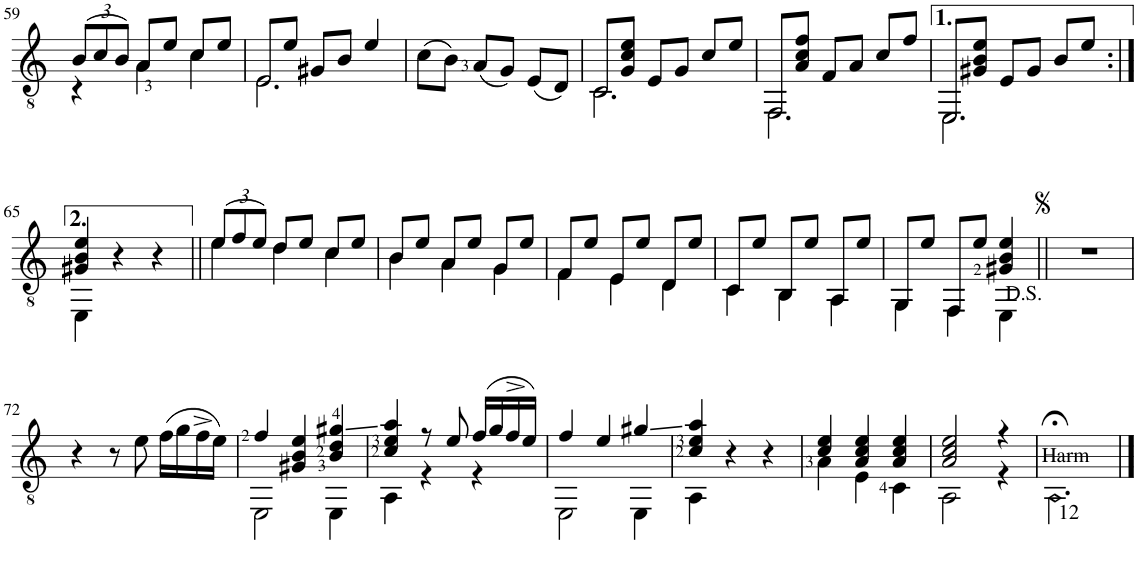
**kern
*part1
*staff1
*I"Guitar
*I'Guit.
!!LO:PB:g=z
*clefGv2
*k[]
*M3/4
*Xbrackettup
=59
*^
(12B/L	4r
12c/	.
12B/J)	.
8A/L	4A\
8e/J	.
8c/L	4c\
8e/J	.
=60	=60
!LO:N:head=open	!
8E/L	2.E\
8e/J	.
8G#X/L	.
8B/J	.
4e/	.
*v	*v
=61
(8c\L
8B\J)
(8A/L
8G/J)
(8E/L
8D/J)
=62
!LO:N:head=open
*^
8C/L	2.C\
8G/ 8c/ 8e/J	.
8E/L	.
8G/J	.
8c/L	.
8e/J	.
=63	=63
!LO:N:head=open	!
8FF/L	2.FF\
8A/ 8c/ 8f/J	.
8F/L	.
8A/J	.
8c/L	.
8f/J	.
=64	=64
!LO:N:head=open	!
8EE/L	2.EE\
8G#X/ 8B/ 8e/J	.
8E/L	.
8G#/J	.
8B/L	.
8e/J	.
!!LO:LB:g=z	!!
=65:|!	=65:|!
4G#X/ 4B/ 4e/	4EE\
4r	2ryy
4r	.
=66||	=66||
(12e/L	4e\
12f/	.
12e/J)	.
8d/L	4d\
8e/J	.
8c/L	4c\
8e/J	.
=67	=67
8B/L	4B\
8e/J	.
8A/L	4A\
8e/J	.
8G/L	4G\
8e/J	.
=68	=68
8F/L	4F\
8e/J	.
8E/L	4E\
8e/J	.
8D/L	4D\
8e/J	.
=69	=69
8C/L	4C\
8e/J	.
8BB/L	4BB\
8e/J	.
8AA/L	4AA\
8e/J	.
=70	=70
8GG/L	4GG\
8e/J	.
8FF/L	4FF\
8e/J	.
4G#X/ 4B/ 4e/	4EE\
*v	*v
=71||
2.r
!!LO:LB:g=z
=72
4r
8r
8e\
(16f\LL
16g\
16f^\
16e\JJ)
=73
*^
4f/	2EE\
4G#X/ 4B/ 4e/	.
4B/ 4d/ 4g#X/	4EE\
=74	=74
4c/ 4e/ 4a/	4AA\
8r	4r
8e/	.
(16f/LL	4r
16g/	.
16f^/	.
16e/JJ)	.
=75	=75
4f/	2EE\
4e/	.
4g#X/	4EE\
=76	=76
4c/ 4e/ 4a/	4AA\
4r	2ryy
4r	.
=77	=77
4c/ 4e/	4A\
4A/ 4c/ 4e/	4E\
4A/ 4c/ 4e/	4C\
=78	=78
2A/ 2c/ 2e/	2AA\
4r	4r
=79	=79
!LO:TX:a:t=Harm	!
!LO:TX:b:t=12	!
*v	*v
2.AA;<\
==
*-
